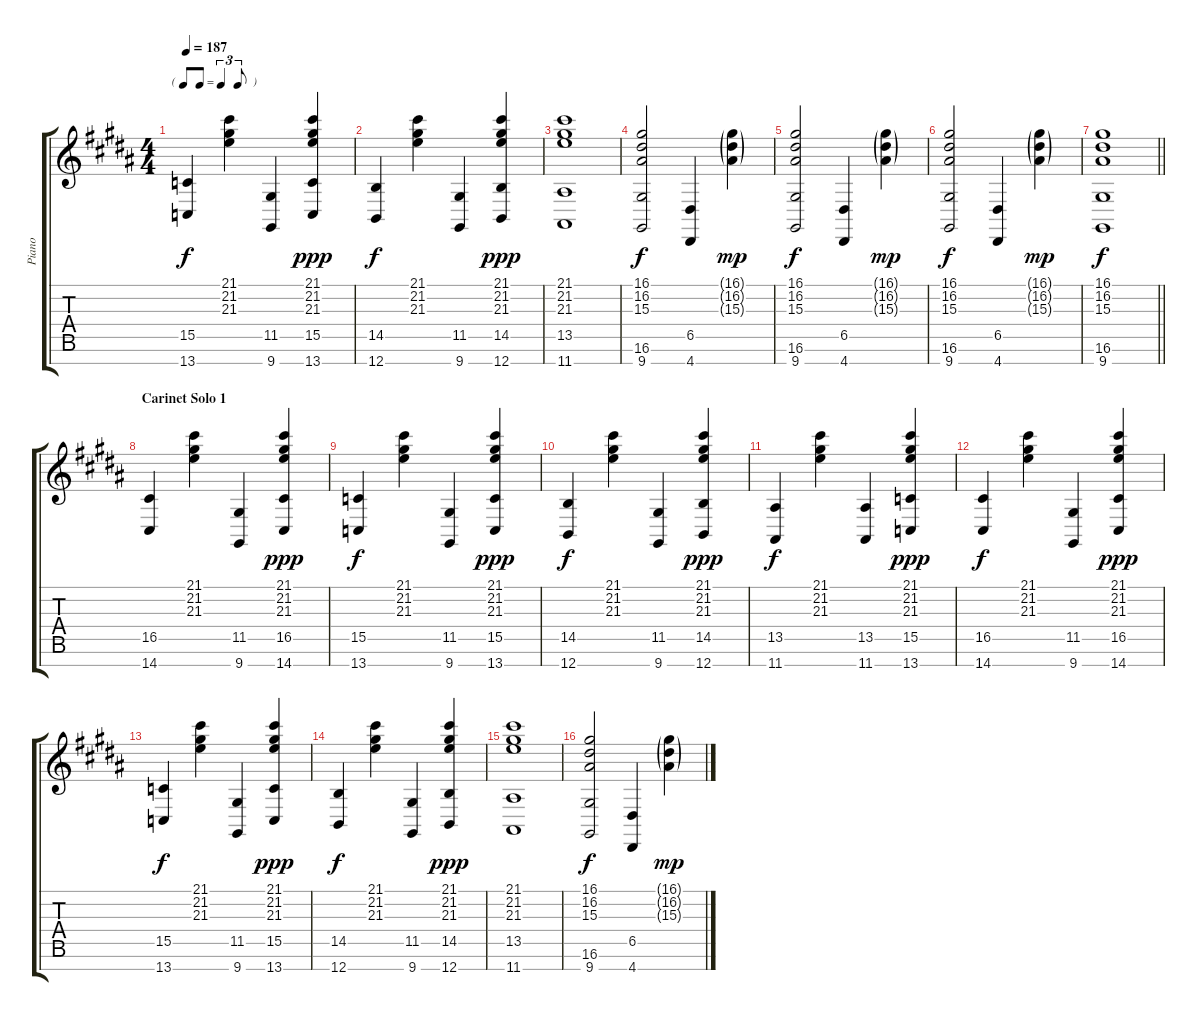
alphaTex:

\track ("Piano" "Piano") {instrument acousticgrandpiano}
\staff {score tabs}
\tuning (E4 B3 G3 D3 A2 E2 B1) {hide}
\ts (4 4)
\tf triplet8th
\tempo 187
\clef g2
\ks b
(15.5 13.7).4{dy f} (21.1 21.2 21.3).4 (11.5 9.7).4 (21.1 21.2 21.3 15.5 13.7).4{dy ppp} |
(14.5 12.7).4{dy f} (21.1 21.2 21.3).4 (11.5 9.7).4 (21.1 21.2 21.3 14.5 12.7).4{dy ppp} |
(21.1 21.2 21.3 13.5 11.7).1 |
(16.1 16.2 15.3 16.6 9.7).2{dy f} (6.5 4.7).4 (16.1{g} 16.2{g} 15.3{g}).4{dy mp} |
(16.1 16.2 15.3 16.6 9.7).2{dy f} (6.5 4.7).4 (16.1{g} 16.2{g} 15.3{g}).4{dy mp} |
(16.1 16.2 15.3 16.6 9.7).2{dy f} (6.5 4.7).4 (16.1{g} 16.2{g} 15.3{g}).4{dy mp} |
\barLineRight lightlight
(16.1 16.2 15.3 16.6 9.7).1{dy f} |
\section ("" "Carinet Solo 1")
(16.5 14.7).4 (21.1 21.2 21.3).4 (11.5 9.7).4 (21.1 21.2 21.3 16.5 14.7).4{dy ppp} |
(15.5 13.7).4{dy f} (21.1 21.2 21.3).4 (11.5 9.7).4 (21.1 21.2 21.3 15.5 13.7).4{dy ppp} |
(14.5 12.7).4{dy f} (21.1 21.2 21.3).4 (11.5 9.7).4 (21.1 21.2 21.3 14.5 12.7).4{dy ppp} |
(13.5 11.7).4{dy f} (21.1 21.2 21.3).4 (13.5 11.7).4 (21.1 21.2 21.3 15.5 13.7).4{dy ppp} |
(16.5 14.7).4{dy f} (21.1 21.2 21.3).4 (11.5 9.7).4 (21.1 21.2 21.3 16.5 14.7).4{dy ppp} |
(15.5 13.7).4{dy f} (21.1 21.2 21.3).4 (11.5 9.7).4 (21.1 21.2 21.3 15.5 13.7).4{dy ppp} |
(14.5 12.7).4{dy f} (21.1 21.2 21.3).4 (11.5 9.7).4 (21.1 21.2 21.3 14.5 12.7).4{dy ppp} |
(21.1 21.2 21.3 13.5 11.7).1 |
(16.1 16.2 15.3 16.6 9.7).2{dy f} (6.5 4.7).4 (16.1{g} 16.2{g} 15.3{g}).4{dy mp}
